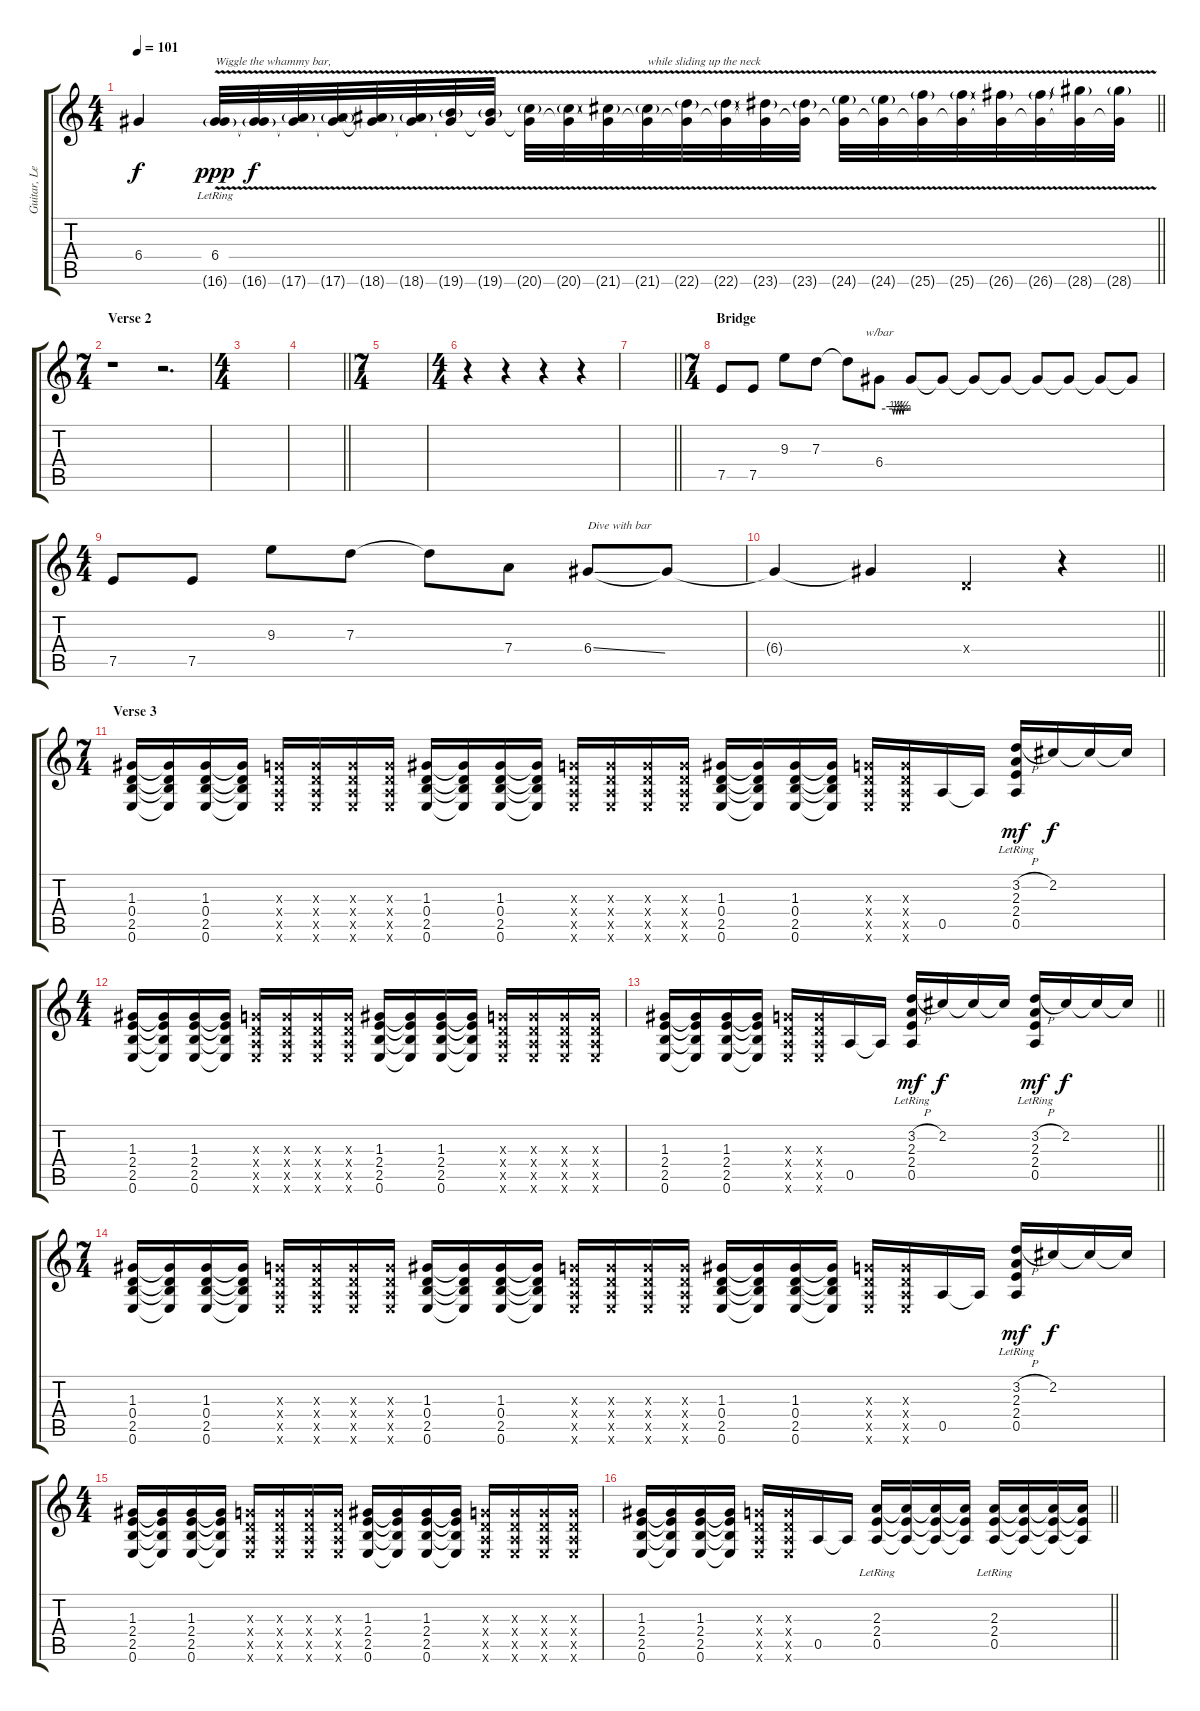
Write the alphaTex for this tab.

\track ("Guitar, Lead" "Guitar, Le") {instrument overdrivenguitar}
\staff {score tabs}
\tuning (E4 B3 G3 D3 A2 E2) {hide}
\ts (4 4)
\tempo 101
\clef g2
\barLineRight lightlight
\ks c
6.4{t}.4{dy f} (6.4{v lr} 16.6{v g}).32{txt "Wiggle the whammy bar, " dy ppp} (6.4{v t} 16.6{v g}).32{dy f} (6.4{v t} 17.6{v g}).32 (6.4{v t} 17.6{v g}).32 (6.4{v t} 18.6{v g}).32 (6.4{v t} 18.6{v g}).32 (6.4{v t} 19.6{v g}).32 (6.4{v t} 19.6{v g}).32 (6.4{v t} 20.6{v g}).32 (6.4{v t} 20.6{v g}).32 (6.4{v t} 21.6{v g}).32 (6.4{v t} 21.6{v g}).32{txt "while sliding up the neck"} (6.4{v t} 22.6{v g}).32 (6.4{v t} 22.6{v g}).32 (6.4{v t} 23.6{v g}).32 (6.4{v t} 23.6{v g}).32 (6.4{v t} 24.6{v g}).32 (6.4{v t} 24.6{v g}).32 (6.4{v t} 25.6{v g}).32 (6.4{v t} 25.6{v g}).32 (6.4{v t} 26.6{v g}).32 (6.4{v t} 26.6{v g}).32 (6.4{v t} 28.6{v g}).32 (6.4{v t} 28.6{v g}).32 |
\ts (7 4)
\section ("" "Verse 2")
r.1 r.2{d} |
\ts (4 4)
|
\barLineRight lightlight
|
\ts (7 4)
|
\ts (4 4)
r.4 r.4 r.4 r.4 |
\barLineRight lightlight
|
\ts (7 4)
\section ("" "Bridge")
7.5.8 7.5.8 9.3.8 7.3.8 7.3{t}.8 6.4.8{tbe (custom default 0 0 25 0 27 -2 29 0 31 0 33 -2 35 0 37 0 39 -2 41 0 43 0 45 -2 47 0 60 0)} 6.4{t}.8 6.4{t}.8 6.4{t}.8 6.4{t}.8 6.4{t}.8 6.4{t}.8 6.4{t}.8 6.4{t}.8 |
\ts (4 4)
7.5.8 7.5.8 9.3.8 7.3.8 7.3{t}.8 7.4.8 6.4{ss}.8{txt "Dive with bar"} 6.4{t}.8 |
\barLineRight lightlight
6.4{t}.4 6.4{t}.4 0.4{x}.4 r.4 |
\ts (7 4)
\section ("" "Verse 3")
(1.3 0.4 2.5 0.6).16 (1.3{t} 0.4{t} 2.5{t} 0.6{t}).16 (1.3 0.4 2.5 0.6).16 (1.3{t} 0.4{t} 2.5{t} 0.6{t}).16 (0.3{x} 0.4{x} 0.5{x} 0.6{x}).16 (0.3{x} 0.4{x} 0.5{x} 0.6{x}).16 (0.3{x} 0.4{x} 0.5{x} 0.6{x}).16 (0.3{x} 0.4{x} 0.5{x} 0.6{x}).16 (1.3 0.4 2.5 0.6).16 (1.3{t} 0.4{t} 2.5{t} 0.6{t}).16 (1.3 0.4 2.5 0.6).16 (1.3{t} 0.4{t} 2.5{t} 0.6{t}).16 (0.3{x} 0.4{x} 0.5{x} 0.6{x}).16 (0.3{x} 0.4{x} 0.5{x} 0.6{x}).16 (0.3{x} 0.4{x} 0.5{x} 0.6{x}).16 (0.3{x} 0.4{x} 0.5{x} 0.6{x}).16 (1.3 0.4 2.5 0.6).16 (1.3{t} 0.4{t} 2.5{t} 0.6{t}).16 (1.3 0.4 2.5 0.6).16 (1.3{t} 0.4{t} 2.5{t} 0.6{t}).16 (0.3{x} 0.4{x} 0.5{x} 0.6{x}).16 (0.3{x} 0.4{x} 0.5{x} 0.6{x}).16 0.5.16 0.5{t}.16 (3.2{h} 2.3{lr} 2.4{lr} 0.5{lr}).16{dy mf} 2.2.16{dy f} 2.2{t}.16 2.2{t}.16 |
\ts (4 4)
(1.3 2.4 2.5 0.6).16 (1.3{t} 2.4{t} 2.5{t} 0.6{t}).16 (1.3 2.4 2.5 0.6).16 (1.3{t} 2.4{t} 2.5{t} 0.6{t}).16 (0.3{x} 0.4{x} 0.5{x} 0.6{x}).16 (0.3{x} 0.4{x} 0.5{x} 0.6{x}).16 (0.3{x} 0.4{x} 0.5{x} 0.6{x}).16 (0.3{x} 0.4{x} 0.5{x} 0.6{x}).16 (1.3 2.4 2.5 0.6).16 (1.3{t} 2.4{t} 2.5{t} 0.6{t}).16 (1.3 2.4 2.5 0.6).16 (1.3{t} 2.4{t} 2.5{t} 0.6{t}).16 (0.3{x} 0.4{x} 0.5{x} 0.6{x}).16 (0.3{x} 0.4{x} 0.5{x} 0.6{x}).16 (0.3{x} 0.4{x} 0.5{x} 0.6{x}).16 (0.3{x} 0.4{x} 0.5{x} 0.6{x}).16 |
\barLineRight lightlight
(1.3 2.4 2.5 0.6).16 (1.3{t} 2.4{t} 2.5{t} 0.6{t}).16 (1.3 2.4 2.5 0.6).16 (1.3{t} 2.4{t} 2.5{t} 0.6{t}).16 (0.3{x} 0.4{x} 0.5{x} 0.6{x}).16 (0.3{x} 0.4{x} 0.5{x} 0.6{x}).16 0.5.16 0.5{t}.16 (3.2{h} 2.3{lr} 2.4{lr} 0.5{lr}).16{dy mf} 2.2.16{dy f} 2.2{t}.16 2.2{t}.16 (3.2{h} 2.3{lr} 2.4{lr} 0.5{lr}).16{dy mf} 2.2.16{dy f} 2.2{t}.16 2.2{t}.16 |
\ts (7 4)
(1.3 0.4 2.5 0.6).16 (1.3{t} 0.4{t} 2.5{t} 0.6{t}).16 (1.3 0.4 2.5 0.6).16 (1.3{t} 0.4{t} 2.5{t} 0.6{t}).16 (0.3{x} 0.4{x} 0.5{x} 0.6{x}).16 (0.3{x} 0.4{x} 0.5{x} 0.6{x}).16 (0.3{x} 0.4{x} 0.5{x} 0.6{x}).16 (0.3{x} 0.4{x} 0.5{x} 0.6{x}).16 (1.3 0.4 2.5 0.6).16 (1.3{t} 0.4{t} 2.5{t} 0.6{t}).16 (1.3 0.4 2.5 0.6).16 (1.3{t} 0.4{t} 2.5{t} 0.6{t}).16 (0.3{x} 0.4{x} 0.5{x} 0.6{x}).16 (0.3{x} 0.4{x} 0.5{x} 0.6{x}).16 (0.3{x} 0.4{x} 0.5{x} 0.6{x}).16 (0.3{x} 0.4{x} 0.5{x} 0.6{x}).16 (1.3 0.4 2.5 0.6).16 (1.3{t} 0.4{t} 2.5{t} 0.6{t}).16 (1.3 0.4 2.5 0.6).16 (1.3{t} 0.4{t} 2.5{t} 0.6{t}).16 (0.3{x} 0.4{x} 0.5{x} 0.6{x}).16 (0.3{x} 0.4{x} 0.5{x} 0.6{x}).16 0.5.16 0.5{t}.16 (3.2{h} 2.3{lr} 2.4{lr} 0.5{lr}).16{dy mf} 2.2.16{dy f} 2.2{t}.16 2.2{t}.16 |
\ts (4 4)
(1.3 2.4 2.5 0.6).16 (1.3{t} 2.4{t} 2.5{t} 0.6{t}).16 (1.3 2.4 2.5 0.6).16 (1.3{t} 2.4{t} 2.5{t} 0.6{t}).16 (0.3{x} 0.4{x} 0.5{x} 0.6{x}).16 (0.3{x} 0.4{x} 0.5{x} 0.6{x}).16 (0.3{x} 0.4{x} 0.5{x} 0.6{x}).16 (0.3{x} 0.4{x} 0.5{x} 0.6{x}).16 (1.3 2.4 2.5 0.6).16 (1.3{t} 2.4{t} 2.5{t} 0.6{t}).16 (1.3 2.4 2.5 0.6).16 (1.3{t} 2.4{t} 2.5{t} 0.6{t}).16 (0.3{x} 0.4{x} 0.5{x} 0.6{x}).16 (0.3{x} 0.4{x} 0.5{x} 0.6{x}).16 (0.3{x} 0.4{x} 0.5{x} 0.6{x}).16 (0.3{x} 0.4{x} 0.5{x} 0.6{x}).16 |
\barLineRight lightlight
(1.3 2.4 2.5 0.6).16 (1.3{t} 2.4{t} 2.5{t} 0.6{t}).16 (1.3 2.4 2.5 0.6).16 (1.3{t} 2.4{t} 2.5{t} 0.6{t}).16 (0.3{x} 0.4{x} 0.5{x} 0.6{x}).16 (0.3{x} 0.4{x} 0.5{x} 0.6{x}).16 0.5.16 0.5{t}.16 (2.3{lr} 2.4{lr} 0.5{lr}).16 (2.3{t} 2.4{t} 0.5{t}).16 (2.3{t} 2.4{t} 0.5{t}).16 (2.3{t} 2.4{t} 0.5{t}).16 (2.3{lr} 2.4{lr} 0.5{lr}).16 (2.3{t} 2.4{t} 0.5{t}).16 (2.3{t} 2.4{t} 0.5{t}).16 (2.3{t} 2.4{t} 0.5{t}).16
